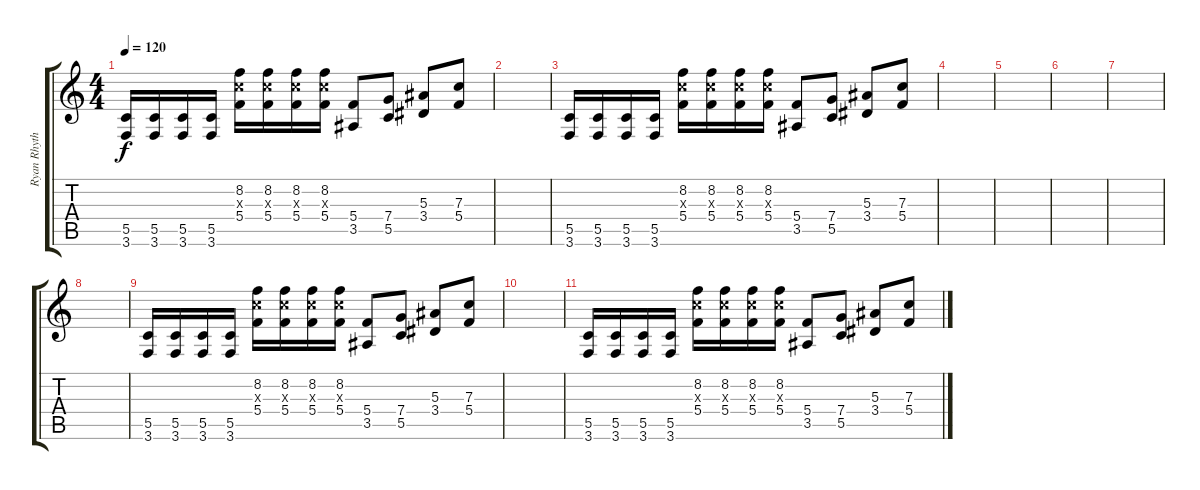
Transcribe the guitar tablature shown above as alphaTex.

\track ("Ryan Rhythm" "Ryan Rhyth") {instrument distortionguitar}
\staff {score tabs}
\tuning (D4 A3 F3 C3 G2 D2) {hide}
\ts (4 4)
\tempo 120
\clef g2
\ks c
(5.5 3.6).16{dy f} (5.5 3.6).16 (5.5 3.6).16 (5.5 3.6).16 (8.2 7.3{x} 5.4).16 (8.2 7.3{x} 5.4).16 (8.2 7.3{x} 5.4).16 (8.2 7.3{x} 5.4).16 (5.4 3.5).8 (7.4 5.5).8 (5.3 3.4).8 (7.3 5.4).8 |
|
(5.5 3.6).16 (5.5 3.6).16 (5.5 3.6).16 (5.5 3.6).16 (8.2 7.3{x} 5.4).16 (8.2 7.3{x} 5.4).16 (8.2 7.3{x} 5.4).16 (8.2 7.3{x} 5.4).16 (5.4 3.5).8 (7.4 5.5).8 (5.3 3.4).8 (7.3 5.4).8 |
|
|
|
|
|
(5.5 3.6).16 (5.5 3.6).16 (5.5 3.6).16 (5.5 3.6).16 (8.2 7.3{x} 5.4).16 (8.2 7.3{x} 5.4).16 (8.2 7.3{x} 5.4).16 (8.2 7.3{x} 5.4).16 (5.4 3.5).8 (7.4 5.5).8 (5.3 3.4).8 (7.3 5.4).8 |
|
(5.5 3.6).16 (5.5 3.6).16 (5.5 3.6).16 (5.5 3.6).16 (8.2 7.3{x} 5.4).16 (8.2 7.3{x} 5.4).16 (8.2 7.3{x} 5.4).16 (8.2 7.3{x} 5.4).16 (5.4 3.5).8 (7.4 5.5).8 (5.3 3.4).8 (7.3 5.4).8
